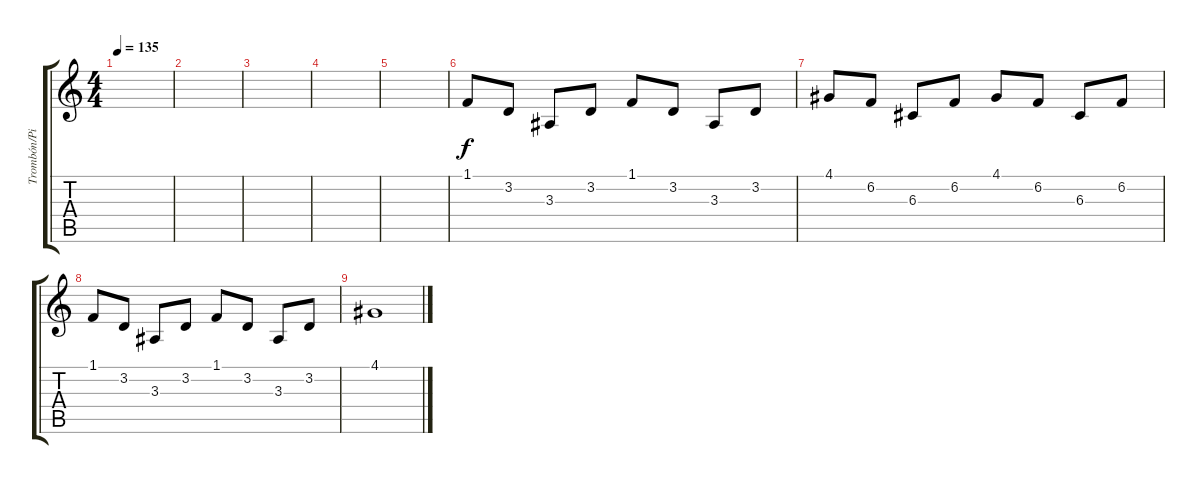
\track ("Trombón/Piano" "Trombón/Pi") {instrument trombone}
\staff {score tabs}
\tuning (E4 B3 G3 D3 A2 E2) {hide}
\ts (4 4)
\tempo 135
\clef g2
\ks c
|
|
|
|
|
1.1.8{dy f instrument acousticgrandpiano} 3.2.8 3.3.8 3.2.8 1.1.8 3.2.8 3.3.8 3.2.8 |
4.1.8 6.2.8 6.3.8 6.2.8 4.1.8 6.2.8 6.3.8 6.2.8 |
1.1.8{instrument acousticgrandpiano} 3.2.8 3.3.8 3.2.8 1.1.8 3.2.8 3.3.8 3.2.8 |
4.1.1
